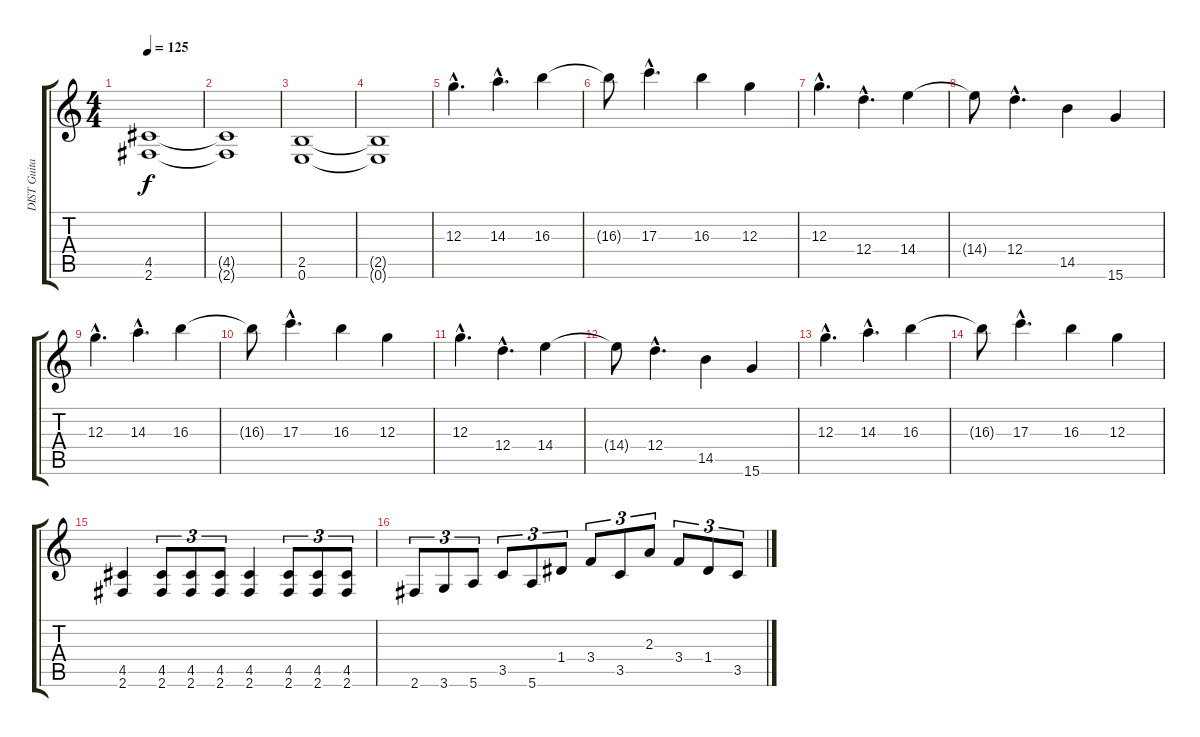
\track ("DIST Guitar" "DIST Guita") {instrument distortionguitar}
\staff {score tabs}
\tuning (E4 B3 G3 D3 A2 E2) {hide}
\ts (4 4)
\tempo 125
\clef g2
\ks c
(4.5 2.6).1{dy f} |
(4.5{t} 2.6{t}).1 |
(2.5 0.6).1 |
(2.5{t} 0.6{t}).1 |
12.3{hac}.4{d} 14.3{hac}.4{d} 16.3.4 |
16.3{t}.8 17.3{hac}.4{d} 16.3.4 12.3.4 |
12.3{hac}.4{d} 12.4{hac}.4{d} 14.4.4 |
14.4{t}.8 12.4{hac}.4{d} 14.5.4 15.6.4 |
12.3{hac}.4{d} 14.3{hac}.4{d} 16.3.4 |
16.3{t}.8 17.3{hac}.4{d} 16.3.4 12.3.4 |
12.3{hac}.4{d} 12.4{hac}.4{d} 14.4.4 |
14.4{t}.8 12.4{hac}.4{d} 14.5.4 15.6.4 |
12.3{hac}.4{d} 14.3{hac}.4{d} 16.3.4 |
16.3{t}.8 17.3{hac}.4{d} 16.3.4 12.3.4 |
(4.5 2.6).4 (4.5 2.6).8{tu (3 2)} (4.5 2.6).8{tu (3 2)} (4.5 2.6).8{tu (3 2)} (4.5 2.6).4 (4.5 2.6).8{tu (3 2)} (4.5 2.6).8{tu (3 2)} (4.5 2.6).8{tu (3 2)} |
2.6.8{tu (3 2)} 3.6.8{tu (3 2)} 5.6.8{tu (3 2)} 3.5.8{tu (3 2)} 5.6.8{tu (3 2)} 1.4.8{tu (3 2)} 3.4.8{tu (3 2)} 3.5.8{tu (3 2)} 2.3.8{tu (3 2)} 3.4.8{tu (3 2)} 1.4.8{tu (3 2)} 3.5.8{tu (3 2)}
